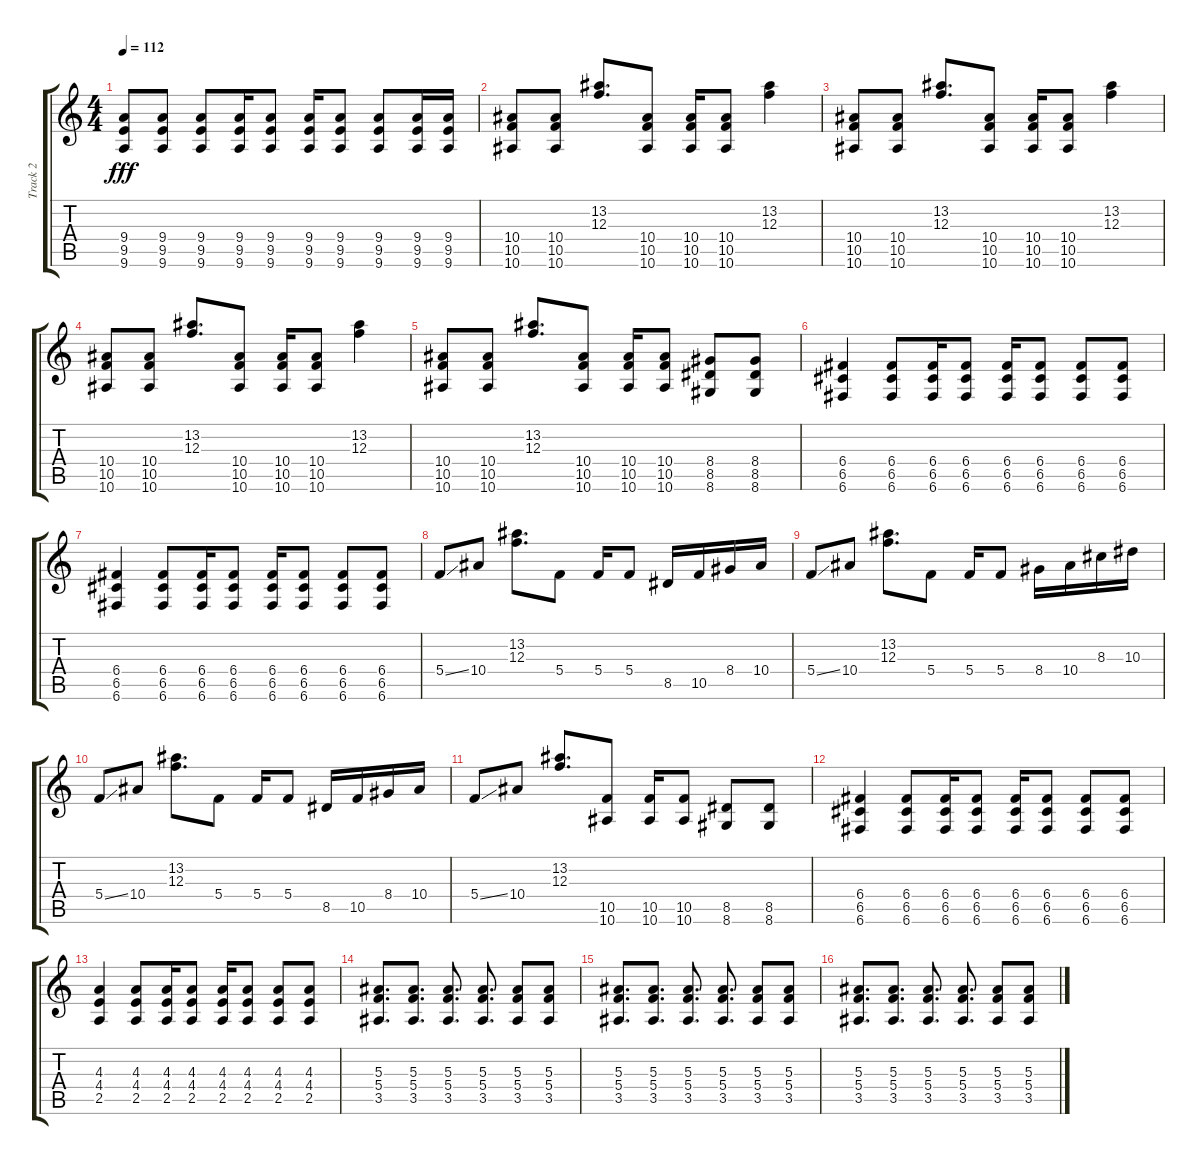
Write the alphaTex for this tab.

\track ("Track 2" "Track 2") {instrument electricguitarjazz}
\staff {score tabs}
\tuning (D4 A3 F3 C3 G2 C2) {hide}
\ts (4 4)
\tempo 112
\clef g2
\ks c
(9.4 9.5 9.6).8{dy fff} (9.4 9.5 9.6).8 (9.4 9.5 9.6).8 (9.4 9.5 9.6).16 (9.4 9.5 9.6).8 (9.4 9.5 9.6).16 (9.4 9.5 9.6).8 (9.4 9.5 9.6).8 (9.4 9.5 9.6).16 (9.4 9.5 9.6).16 |
(10.4 10.5 10.6).8 (10.4 10.5 10.6).8 (13.2 12.3).8{d} (10.4 10.5 10.6).8 (10.4 10.5 10.6).16 (10.4 10.5 10.6).8 (13.2 12.3).4 |
(10.4 10.5 10.6).8 (10.4 10.5 10.6).8 (13.2 12.3).8{d} (10.4 10.5 10.6).8 (10.4 10.5 10.6).16 (10.4 10.5 10.6).8 (13.2 12.3).4 |
(10.4 10.5 10.6).8 (10.4 10.5 10.6).8 (13.2 12.3).8{d} (10.4 10.5 10.6).8 (10.4 10.5 10.6).16 (10.4 10.5 10.6).8 (13.2 12.3).4 |
(10.4 10.5 10.6).8 (10.4 10.5 10.6).8 (13.2 12.3).8{d} (10.4 10.5 10.6).8 (10.4 10.5 10.6).16 (10.4 10.5 10.6).8 (8.4 8.5 8.6).8 (8.4 8.5 8.6).8 |
(6.4 6.5 6.6).4 (6.4 6.5 6.6).8 (6.4 6.5 6.6).16 (6.4 6.5 6.6).8 (6.4 6.5 6.6).16 (6.4 6.5 6.6).8 (6.4 6.5 6.6).8 (6.4 6.5 6.6).8 |
(6.4 6.5 6.6).4 (6.4 6.5 6.6).8 (6.4 6.5 6.6).16 (6.4 6.5 6.6).8 (6.4 6.5 6.6).16 (6.4 6.5 6.6).8 (6.4 6.5 6.6).8 (6.4 6.5 6.6).8 |
5.4{ss}.8 10.4.8 (13.2 12.3).8{d} 5.4.8 5.4.16 5.4.8 8.5.16 10.5.16 8.4.16 10.4.16 |
5.4{ss}.8 10.4.8 (13.2 12.3).8{d} 5.4.8 5.4.16 5.4.8 8.4.16 10.4.16 8.3.16 10.3.16 |
5.4{ss}.8 10.4.8 (13.2 12.3).8{d} 5.4.8 5.4.16 5.4.8 8.5.16 10.5.16 8.4.16 10.4.16 |
5.4{ss}.8 10.4.8 (13.2 12.3).8{d} (10.5 10.6).8 (10.5 10.6).16 (10.5 10.6).8 (8.5 8.6).8 (8.5 8.6).8 |
(6.4 6.5 6.6).4 (6.4 6.5 6.6).8 (6.4 6.5 6.6).16 (6.4 6.5 6.6).8 (6.4 6.5 6.6).16 (6.4 6.5 6.6).8 (6.4 6.5 6.6).8 (6.4 6.5 6.6).8 |
(4.3 4.4 2.5).4 (4.3 4.4 2.5).8 (4.3 4.4 2.5).16 (4.3 4.4 2.5).8 (4.3 4.4 2.5).16 (4.3 4.4 2.5).8 (4.3 4.4 2.5).8 (4.3 4.4 2.5).8 |
(5.3 5.4 3.5).8{d} (5.3 5.4 3.5).8{d} (5.3 5.4 3.5).8{d} (5.3 5.4 3.5).8{d} (5.3 5.4 3.5).8 (5.3 5.4 3.5).8 |
(5.3 5.4 3.5).8{d} (5.3 5.4 3.5).8{d} (5.3 5.4 3.5).8{d} (5.3 5.4 3.5).8{d} (5.3 5.4 3.5).8 (5.3 5.4 3.5).8 |
(5.3 5.4 3.5).8{d} (5.3 5.4 3.5).8{d} (5.3 5.4 3.5).8{d} (5.3 5.4 3.5).8{d} (5.3 5.4 3.5).8 (5.3 5.4 3.5).8
